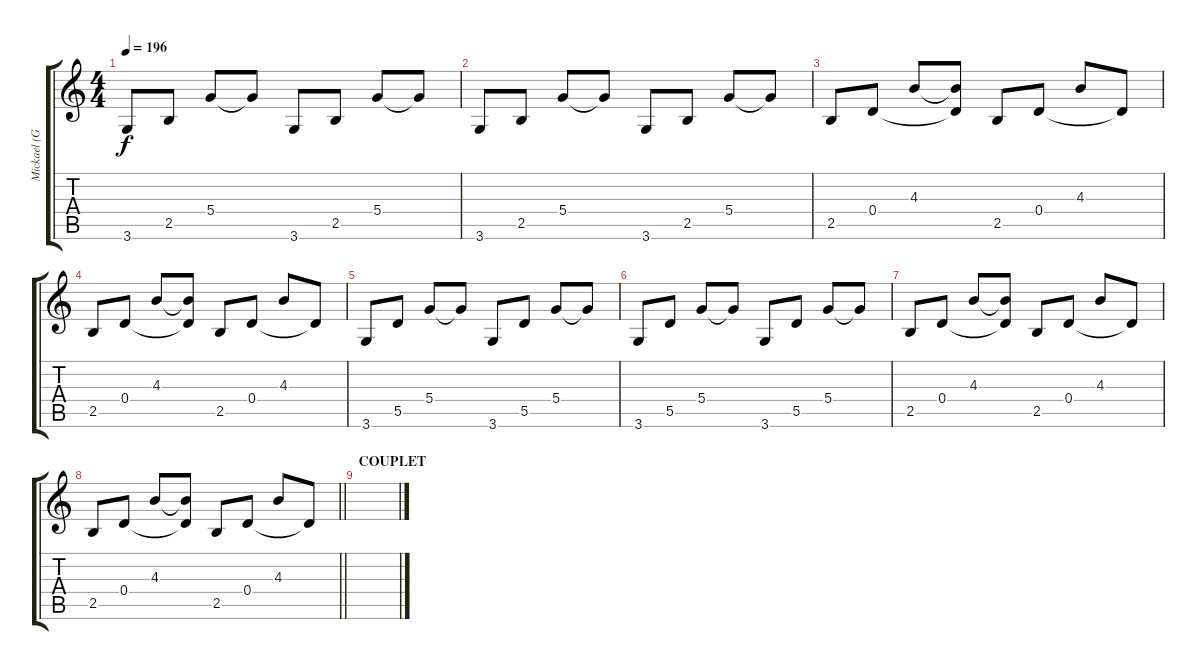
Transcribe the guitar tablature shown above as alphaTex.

\track ("Mickael (Guitar_01)" "Mickael (G") {instrument electricguitarclean}
\staff {score tabs}
\tuning (E4 B3 G3 D3 A2 E2) {hide}
\ts (4 4)
\tempo 196
\clef g2
\ks c
3.6.8{dy f} 2.5.8 5.4.8 5.4{t}.8 3.6.8 2.5.8 5.4.8 5.4{t}.8 |
3.6.8 2.5.8 5.4.8 5.4{t}.8 3.6.8 2.5.8 5.4.8 5.4{t}.8 |
2.5.8 0.4.8 4.3.8 (4.3{t} 0.4{t}).8 2.5.8 0.4.8 4.3.8 0.4{t}.8 |
2.5.8 0.4.8 4.3.8 (4.3{t} 0.4{t}).8 2.5.8 0.4.8 4.3.8 0.4{t}.8 |
3.6.8 5.5.8 5.4.8 5.4{t}.8 3.6.8 5.5.8 5.4.8 5.4{t}.8 |
3.6.8 5.5.8 5.4.8 5.4{t}.8 3.6.8 5.5.8 5.4.8 5.4{t}.8 |
2.5.8 0.4.8 4.3.8 (4.3{t} 0.4{t}).8 2.5.8 0.4.8 4.3.8 0.4{t}.8 |
\barLineRight lightlight
2.5.8 0.4.8 4.3.8 (4.3{t} 0.4{t}).8 2.5.8 0.4.8 4.3.8 0.4{t}.8 |
\section ("" "COUPLET")
